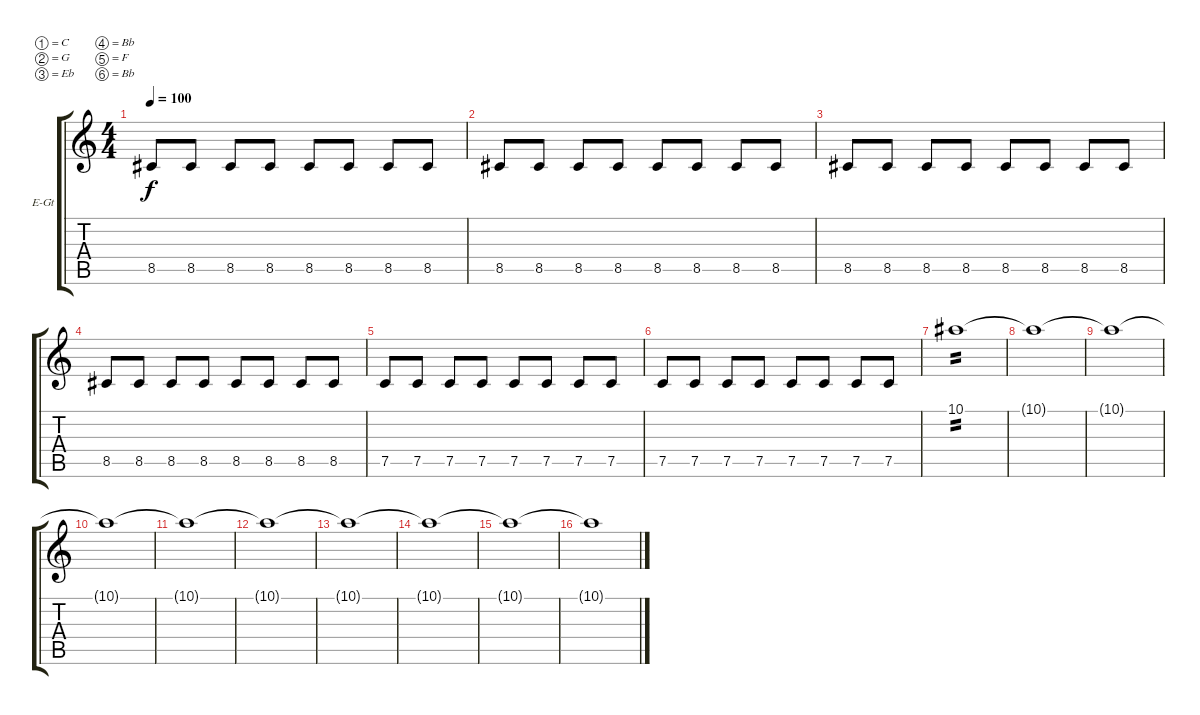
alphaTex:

\bracketExtendMode groupsimilarinstruments
\firstSystemTrackNameOrientation horizontal
\otherSystemsTrackNameOrientation horizontal
\track ("Curtis Ward" "E-Gt") {instrument distortionguitar}
\staff {score tabs}
\tuning (C4 G3 Eb3 Bb2 F2 Bb1)
\ts (4 4)
\tempo 100
\clef g2
\ks c
8.5.8{dy f} 8.5.8 8.5.8 8.5.8 8.5.8 8.5.8 8.5.8 8.5.8 |
8.5.8 8.5.8 8.5.8 8.5.8 8.5.8 8.5.8 8.5.8 8.5.8 |
8.5.8 8.5.8 8.5.8 8.5.8 8.5.8 8.5.8 8.5.8 8.5.8 |
8.5.8 8.5.8 8.5.8 8.5.8 8.5.8 8.5.8 8.5.8 8.5.8 |
7.5.8 7.5.8 7.5.8 7.5.8 7.5.8 7.5.8 7.5.8 7.5.8 |
7.5.8 7.5.8 7.5.8 7.5.8 7.5.8 7.5.8 7.5.8 7.5.8 |
10.1.1{tp 2} |
10.1{t}.1 |
10.1{t}.1 |
10.1{t}.1 |
10.1{t}.1 |
10.1{t}.1 |
10.1{t}.1 |
10.1{t}.1 |
10.1{t}.1 |
10.1{t}.1
